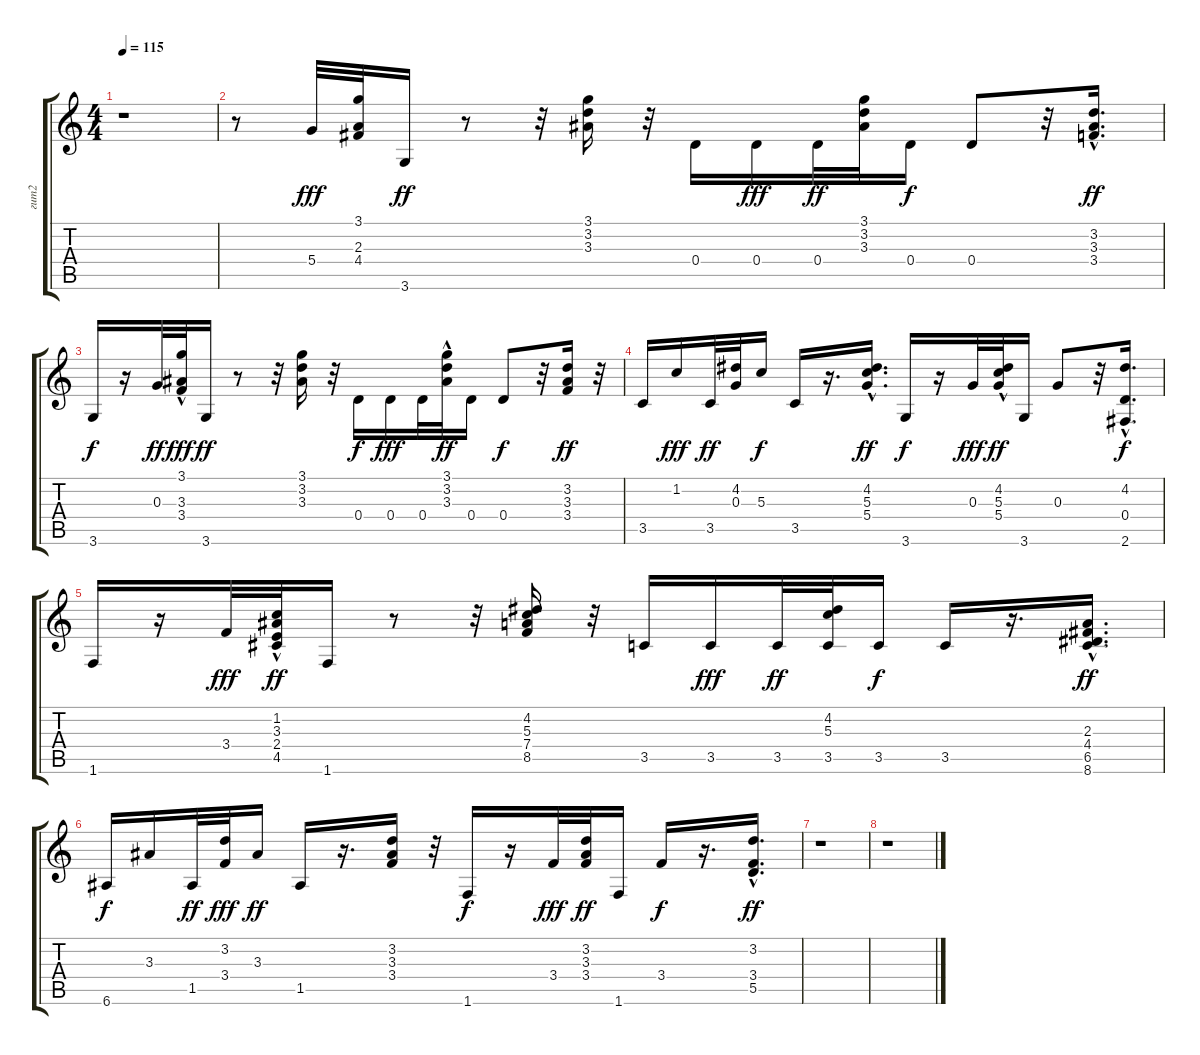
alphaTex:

\track ("гит2" "гит2") {instrument acousticguitarsteel}
\staff {score tabs}
\tuning (E4 B3 G3 D3 A2 E2) {hide}
\ts (4 4)
\tempo 115
\clef g2
\ks c
r.1{dy fff instrument acousticguitarsteel} |
r.8 5.4.32{instrument acousticguitarsteel} (3.1 2.3 4.4).32 3.6.16{dy ff} r.8 r.32 (3.1 3.2 3.3).16 r.32 0.4.16 0.4.16{dy fff} 0.4.32{dy ff} (3.1 3.2 3.3).32 0.4.16{dy f} 0.4.8 r.32 (3.2 3.3 3.4{hac}).16{d dy ff} |
3.6.16{dy f} r.16 0.3.32{dy ff} (3.1{hac} 3.3 3.4).32{dy fff} 3.6.16{dy ff} r.8 r.32 (3.1 3.2 3.3).16 r.32 0.4.16{dy f} 0.4.16{dy fff} 0.4.32 (3.1 3.2{hac} 3.3).32{dy ff} 0.4.16 0.4.8{dy f} r.32 (3.2 3.3 3.4).16{dy ff} r.32 |
3.5.16 1.2.16{dy fff} 3.5.32{dy ff} (4.2 0.3).32 5.3.16{dy f} 3.5.16 r.16{d} (4.2 5.3{hac} 5.4).16{d dy ff} 3.6.16{dy f} r.16 0.3.32{dy fff} (4.2 5.3 5.4{hac}).32{dy ff} 3.6.16 0.3.8 r.32 (4.2{hac} 0.4{hac} 2.6{hac}).16{d dy f} |
1.6.16 r.16 3.4.32{dy fff} (1.2 3.3{hac} 2.4 4.5).32{dy ff} 1.6.16 r.8 r.32 (4.2 5.3 7.4 8.5).16 r.32 3.5.16 3.5.16{dy fff} 3.5.32{dy ff} (4.2 5.3 3.5).32 3.5.16{dy f} 3.5.16 r.16{d} (2.3 4.4 6.5 8.6{hac}).16{d dy ff} |
6.6.16{dy f} 3.3.16 1.5.32{dy ff} (3.2 3.4).32{dy fff} 3.3.16{dy ff} 1.5.16 r.16{d} (3.2 3.3 3.4).16 r.32 1.6.16{dy f} r.16 3.4.32{dy fff} (3.2 3.3 3.4).32{dy ff} 1.6.16 3.4.16{dy f} r.16{d} (3.2{hac} 3.4{hac} 5.5{hac}).16{d dy ff} |
r.1 |
r.1
